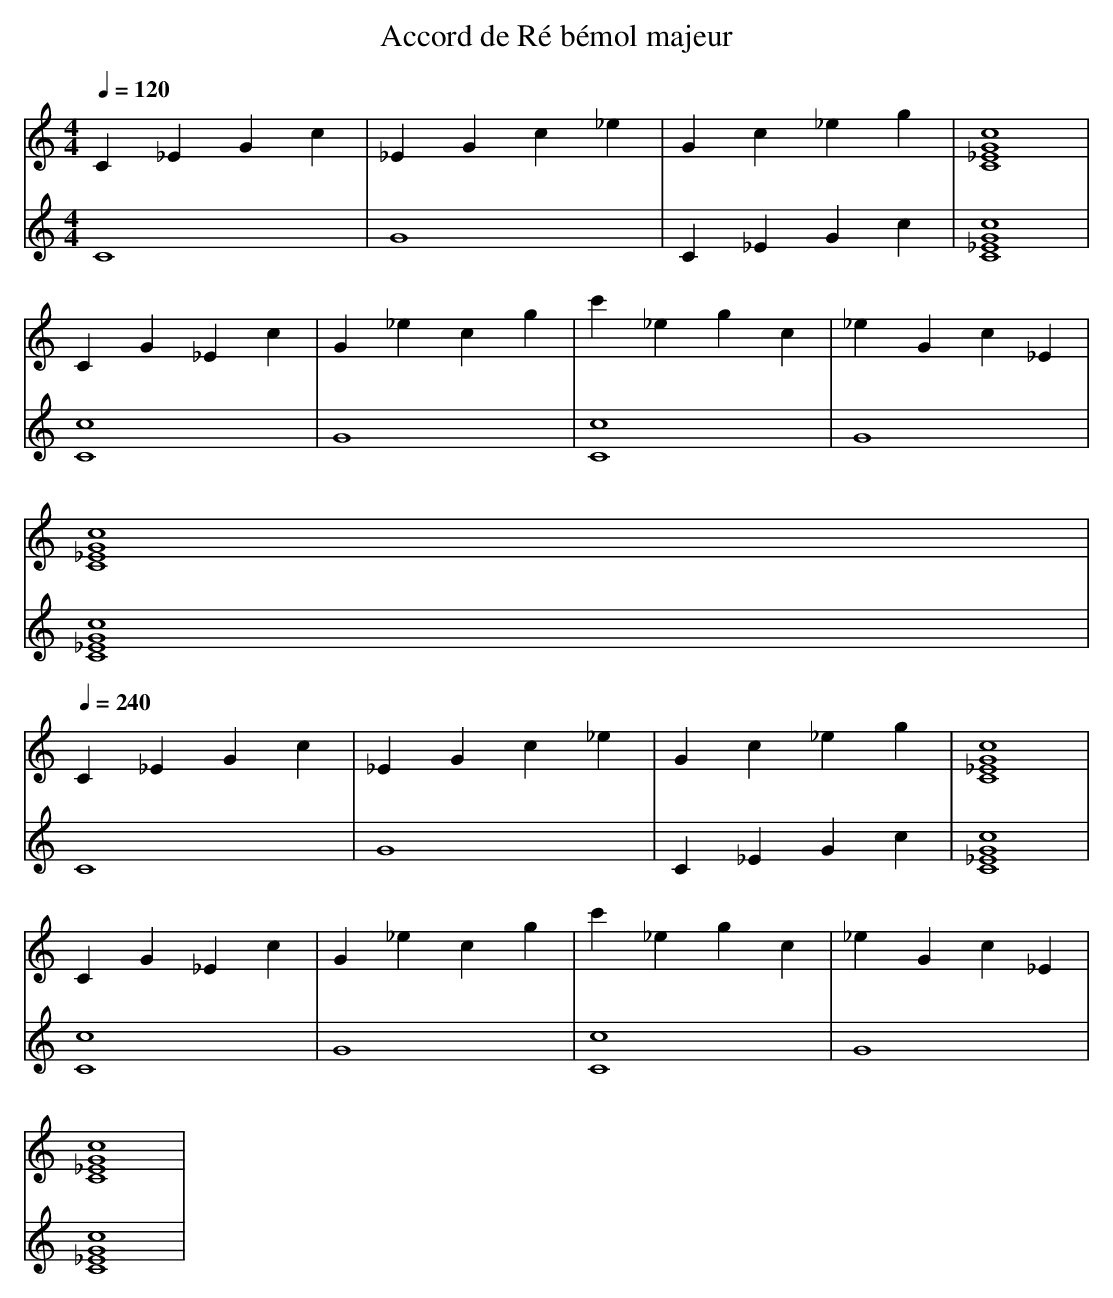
X:1
T:Accord de Ré bémol majeur
M: 4/4
L: 1/4
Q:1/4=120
K:C
V:1
C _E G c | _E G c _e | G c _e g | [C4 _E4 G4 c4] |
C G _E c | G _e c g | c' _e g c | _e G c _E |
[C4 _E4 G4 c4] |
Q:1/4=240
C _E G c | _E G c _e | G c _e g | [C4 _E4 G4 c4] |
C G _E c | G _e c g | c' _e g c | _e G c _E |
[C4 _E4 G4 c4] |
V:2
C4 | G4 | C _E G c | [C4 _E4 G4 c4] |
[C4 c4] | G4 | [C4 c4] | G4 |
[C4 _E4 G4 c4] |
Q:1/4=240
C4 | G4 | C _E G c | [C4 _E4 G4 c4] |
[C4 c4] | G4 | [C4 c4] | G4 |
[C4 _E4 G4 c4] |
